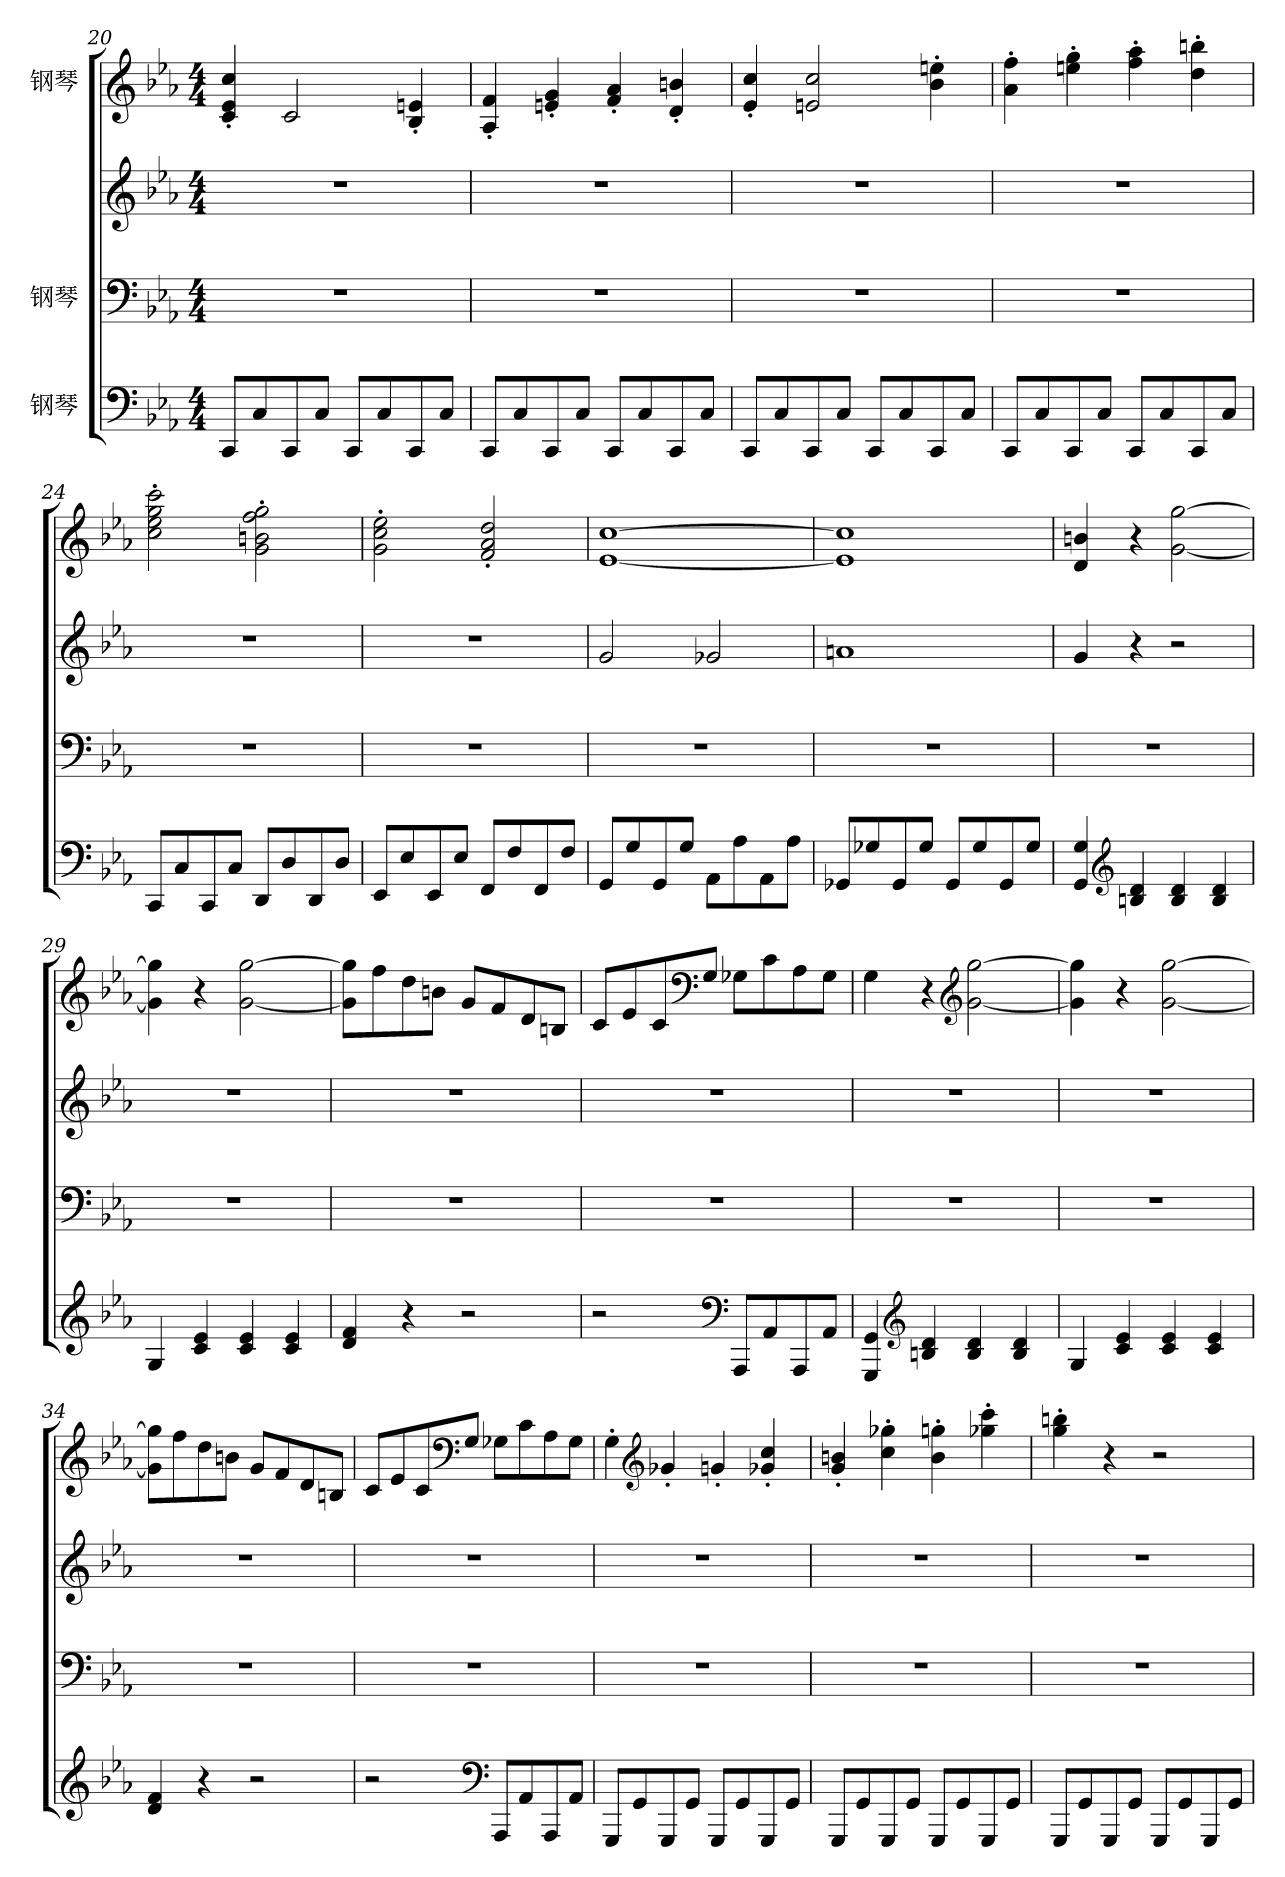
**kern	**kern	**kern	**kern
*part3	*part2	*part2	*part1
*staff4	*staff3	*staff2	*staff1
*I"钢琴	*I"钢琴	*	*I"钢琴
!!LO:LB:g=z
*clefF4	*clefF4	*clefG2	*clefG2
*k[b-e-a-]	*k[b-e-a-]	*k[b-e-a-]	*k[b-e-a-]
*M4/4	*M4/4	*M4/4	*M4/4
=20	=20	=20	=20
8CC/L	1r	1r	4c/' 4e-/' 4cc/'
8C/	.	.	.
8CC/	.	.	2c/
8C/J	.	.	.
8CC/L	.	.	.
8C/	.	.	.
8CC/	.	.	4B-/' 4en/'
8C/J	.	.	.
=21	=21	=21	=21
8CC/L	1r	1r	4A-/' 4f/'
8C/	.	.	.
8CC/	.	.	4en/' 4g/'
8C/J	.	.	.
8CC/L	.	.	4f/' 4a-/'
8C/	.	.	.
8CC/	.	.	4d/' 4bn/'
8C/J	.	.	.
=22	=22	=22	=22
8CC/L	1r	1r	4e-/' 4cc/'
8C/	.	.	.
8CC/	.	.	2en/ 2cc/
8C/J	.	.	.
8CC/L	.	.	.
8C/	.	.	.
8CC/	.	.	4b-\' 4een\'
8C/J	.	.	.
=23	=23	=23	=23
8CC/L	1r	1r	4a-\' 4ff\'
8C/	.	.	.
8CC/	.	.	4een\' 4gg\'
8C/J	.	.	.
8CC/L	.	.	4ff\' 4aa-\'
8C/	.	.	.
8CC/	.	.	4dd\' 4bbn\'
8C/J	.	.	.
!!LO:LB:g=z
=24	=24	=24	=24
8CC/L	1r	1r	2cc\' 2ee-\' 2gg\' 2ccc\'
8C/	.	.	.
8CC/	.	.	.
8C/J	.	.	.
8DD/L	.	.	2g\' 2bn\' 2ff\' 2gg\'
8D/	.	.	.
8DD/	.	.	.
8D/J	.	.	.
=25	=25	=25	=25
8EE-/L	1r	1r	2g\' 2cc\' 2ee-\'
8E-/	.	.	.
8EE-/	.	.	.
8E-/J	.	.	.
8FF/L	.	.	2f/' 2a-/' 2dd/'
8F/	.	.	.
8FF/	.	.	.
8F/J	.	.	.
=26	=26	=26	=26
8GG/L	1r	2g/	[1e- [1cc
8G/	.	.	.
8GG/	.	.	.
8G/J	.	.	.
8AA-\L	.	2g-X/	.
8A-\	.	.	.
8AA-\	.	.	.
8A-\J	.	.	.
=27	=27	=27	=27
8GG-X/L	1r	1an	1e-] 1cc]
8G-X/	.	.	.
8GG-/	.	.	.
8G-/J	.	.	.
8GG-/L	.	.	.
8G-/	.	.	.
8GG-/	.	.	.
8G-/J	.	.	.
!!LO:PB:g=z
=28	=28	=28	=28
4GG/ 4G/	1r	4g/	4d/ 4bn/
*clefG2	*	*	*
4Bn/ 4d/	.	4r	4r
4B/ 4d/	.	2r	[2g\ [2gg\
4B/ 4d/	.	.	.
=29	=29	=29	=29
4G/	1r	1r	4g\] 4gg\]
4c/ 4e-/	.	.	4r
4c/ 4e-/	.	.	[2g\ [2gg\
4c/ 4e-/	.	.	.
=30	=30	=30	=30
4d/ 4f/	1r	1r	8g\] 8gg\]L
.	.	.	8ff\
4r	.	.	8dd\
.	.	.	8bn\J
2r	.	.	8g/L
.	.	.	8f/
.	.	.	8d/
.	.	.	8Bn/J
=31	=31	=31	=31
2r	1r	1r	8c/L
.	.	.	8e-/
.	.	.	8c/
*	*	*	*clefF4
.	.	.	8G/J
*clefF4	*	*	*
8AAA-/L	.	.	8G-X\L
8AA-/	.	.	8c\
8AAA-/	.	.	8A-\
8AA-/J	.	.	8G-\J
!!LO:LB:g=z
=32	=32	=32	=32
4GGG/ 4GG/	1r	1r	4G\
*clefG2	*	*	*
4Bn/ 4d/	.	.	4r
*	*	*	*clefG2
4B/ 4d/	.	.	[2g\ [2gg\
4B/ 4d/	.	.	.
=33	=33	=33	=33
4G/	1r	1r	4g\] 4gg\]
4c/ 4e-/	.	.	4r
4c/ 4e-/	.	.	[2g\ [2gg\
4c/ 4e-/	.	.	.
=34	=34	=34	=34
4d/ 4f/	1r	1r	8g\] 8gg\]L
.	.	.	8ff\
4r	.	.	8dd\
.	.	.	8bn\J
2r	.	.	8g/L
.	.	.	8f/
.	.	.	8d/
.	.	.	8Bn/J
=35	=35	=35	=35
2r	1r	1r	8c/L
.	.	.	8e-/
.	.	.	8c/
*	*	*	*clefF4
.	.	.	8G/J
*clefF4	*	*	*
8AAA-/L	.	.	8G-X\L
8AA-/	.	.	8c\
8AAA-/	.	.	8A-\
8AA-/J	.	.	8G-\J
!!LO:LB:g=z
=36	=36	=36	=36
8GGG/L	1r	1r	4G'\
8GG/	.	.	.
*	*	*	*clefG2
8GGG/	.	.	4g-X'/
8GG/J	.	.	.
8GGG/L	.	.	4gn'/
8GG/	.	.	.
8GGG/	.	.	4g-X/' 4cc/'
8GG/J	.	.	.
=37	=37	=37	=37
8GGG/L	1r	1r	4g/' 4bn/'
8GG/	.	.	.
8GGG/	.	.	4cc\' 4gg-X\'
8GG/J	.	.	.
8GGG/L	.	.	4b\' 4ggn\'
8GG/	.	.	.
8GGG/	.	.	4gg-X\' 4ccc\'
8GG/J	.	.	.
=38	=38	=38	=38
8GGG/L	1r	1r	4gg\' 4bbn\'
8GG/	.	.	.
8GGG/	.	.	4r
8GG/J	.	.	.
8GGG/L	.	.	2r
8GG/	.	.	.
8GGG/	.	.	.
8GG/J	.	.	.
=	=	=	=
*-	*-	*-	*-
